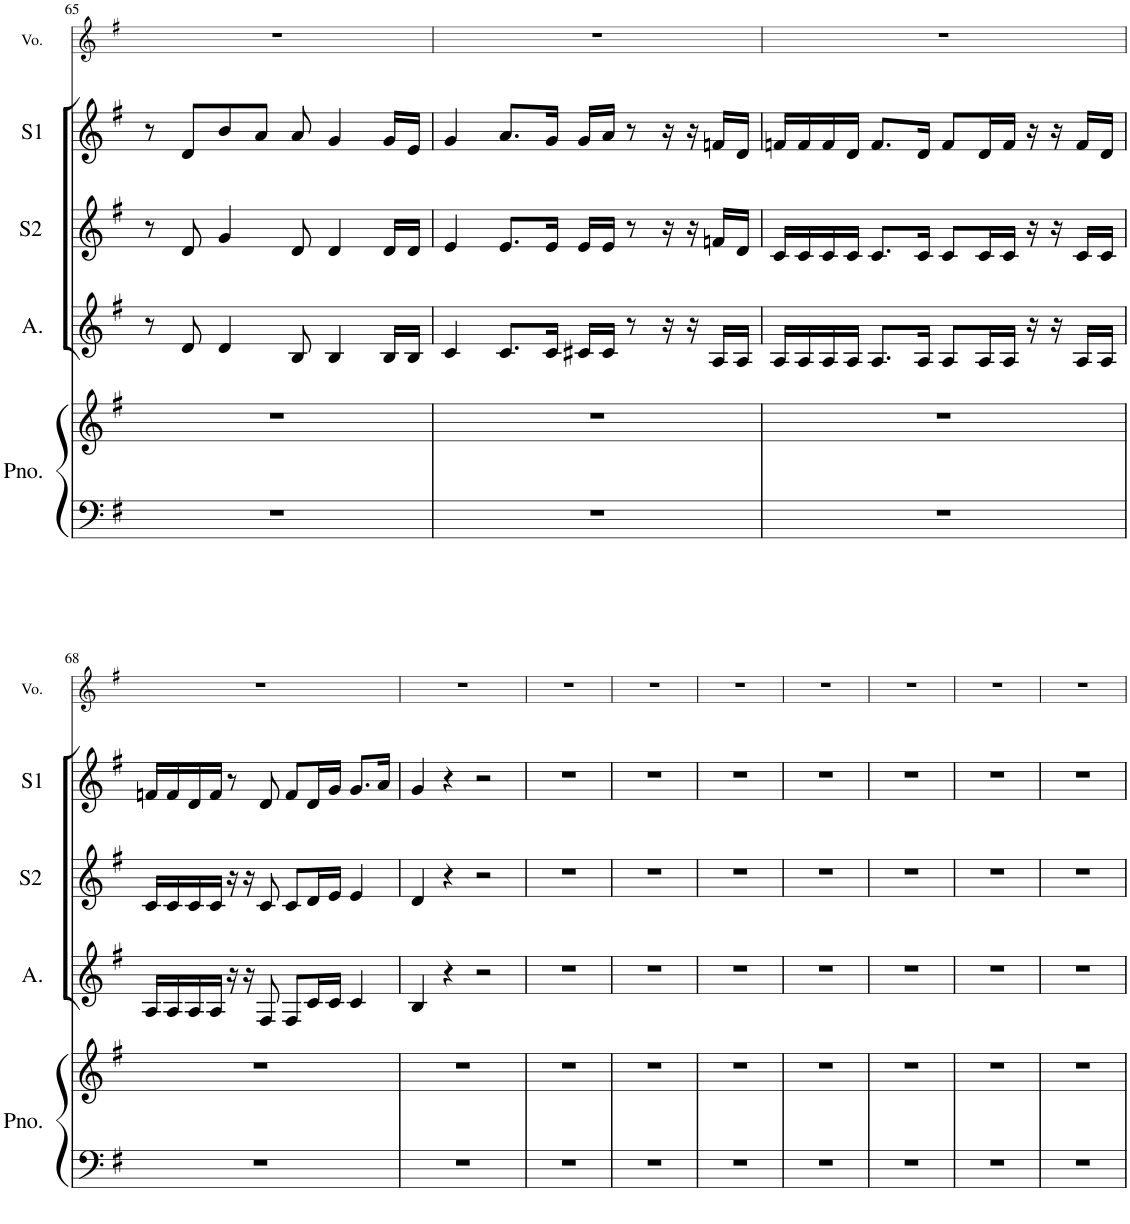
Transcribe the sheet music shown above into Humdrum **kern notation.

**kern	**kern	**kern	**kern	**kern	**kern
*part5	*part5	*part4	*part3	*part2	*part1
*staff6	*staff5	*staff4	*staff3	*staff2	*staff1
*I"Piano	*	*I"Alto	*I"Soprano 2	*I"Soprano 1	*I"Voice
*I'Pno.	*	*I'A.	*I'S2	*I'S1	*I'Vo.
!!LO:PB:g=z
*clefF4	*clefG2	*clefG2	*clefG2	*clefG2	*clefG2
*	*	*Trd1c2	*	*	*
*k[f#]	*k[f#]	*k[f#]	*k[f#]	*k[f#]	*k[f#]
*M4/4	*M4/4	*M4/4	*M4/4	*M4/4	*M4/4
=65	=65	=65	=65	=65	=65
1r	1r	8r	8r	8r	1r
.	.	8d/	8d/	8d/L	.
.	.	4d/	4g/	8b/	.
.	.	.	.	8a/J	.
.	.	8B/	8d/	8a/	.
.	.	4B/	4d/	4g/	.
.	.	16B/LL	16d/LL	16g/LL	.
.	.	16B/JJ	16d/JJ	16e/JJ	.
=66	=66	=66	=66	=66	=66
1r	1r	4c/	4e/	4g/	1r
.	.	8.c/L	8.e/L	8.a/L	.
.	.	16c/Jk	16e/Jk	16g/Jk	.
.	.	16c#X/LL	16e/LL	16g/LL	.
.	.	16c#/JJ	16e/JJ	16a/JJ	.
.	.	8r	8r	8r	.
.	.	16r	16r	16r	.
.	.	16r	16r	16r	.
.	.	16A/LL	16fn/LL	16fn/LL	.
.	.	16A/JJ	16d/JJ	16d/JJ	.
=67	=67	=67	=67	=67	=67
1r	1r	16A/LL	16c/LL	16fn/LL	1r
.	.	16A/	16c/	16f/	.
.	.	16A/	16c/	16f/	.
.	.	16A/JJ	16c/JJ	16d/JJ	.
.	.	8.A/L	8.c/L	8.f/L	.
.	.	16A/Jk	16c/Jk	16d/Jk	.
.	.	8A/L	8c/L	8f/L	.
.	.	16A/L	16c/L	16d/L	.
.	.	16A/JJ	16c/JJ	16f/JJ	.
.	.	16r	16r	16r	.
.	.	16r	16r	16r	.
.	.	16A/LL	16c/LL	16f/LL	.
.	.	16A/JJ	16c/JJ	16d/JJ	.
!!LO:LB:g=z
=68	=68	=68	=68	=68	=68
1r	1r	16A/LL	16c/LL	16fn/LL	1r
.	.	16A/	16c/	16f/	.
.	.	16A/	16c/	16d/	.
.	.	16A/JJ	16c/JJ	16f/JJ	.
.	.	16r	16r	8r	.
.	.	16r	16r	.	.
.	.	8F#/	8c/	8d/	.
.	.	8F#/L	8c/L	8f/L	.
.	.	16c/L	16d/L	16d/L	.
.	.	16c/JJ	16e/JJ	16g/JJ	.
.	.	4c/	4e/	8.g/L	.
.	.	.	.	16a/Jk	.
=69	=69	=69	=69	=69	=69
1r	1r	4B/	4d/	4g/	1r
.	.	4r	4r	4r	.
.	.	2r	2r	2r	.
=70	=70	=70	=70	=70	=70
1r	1r	1r	1r	1r	1r
=71	=71	=71	=71	=71	=71
1r	1r	1r	1r	1r	1r
=72	=72	=72	=72	=72	=72
1r	1r	1r	1r	1r	1r
=73	=73	=73	=73	=73	=73
1r	1r	1r	1r	1r	1r
=74	=74	=74	=74	=74	=74
1r	1r	1r	1r	1r	1r
=75	=75	=75	=75	=75	=75
1r	1r	1r	1r	1r	1r
=76	=76	=76	=76	=76	=76
1r	1r	1r	1r	1r	1r
=	=	=	=	=	=
*-	*-	*-	*-	*-	*-
